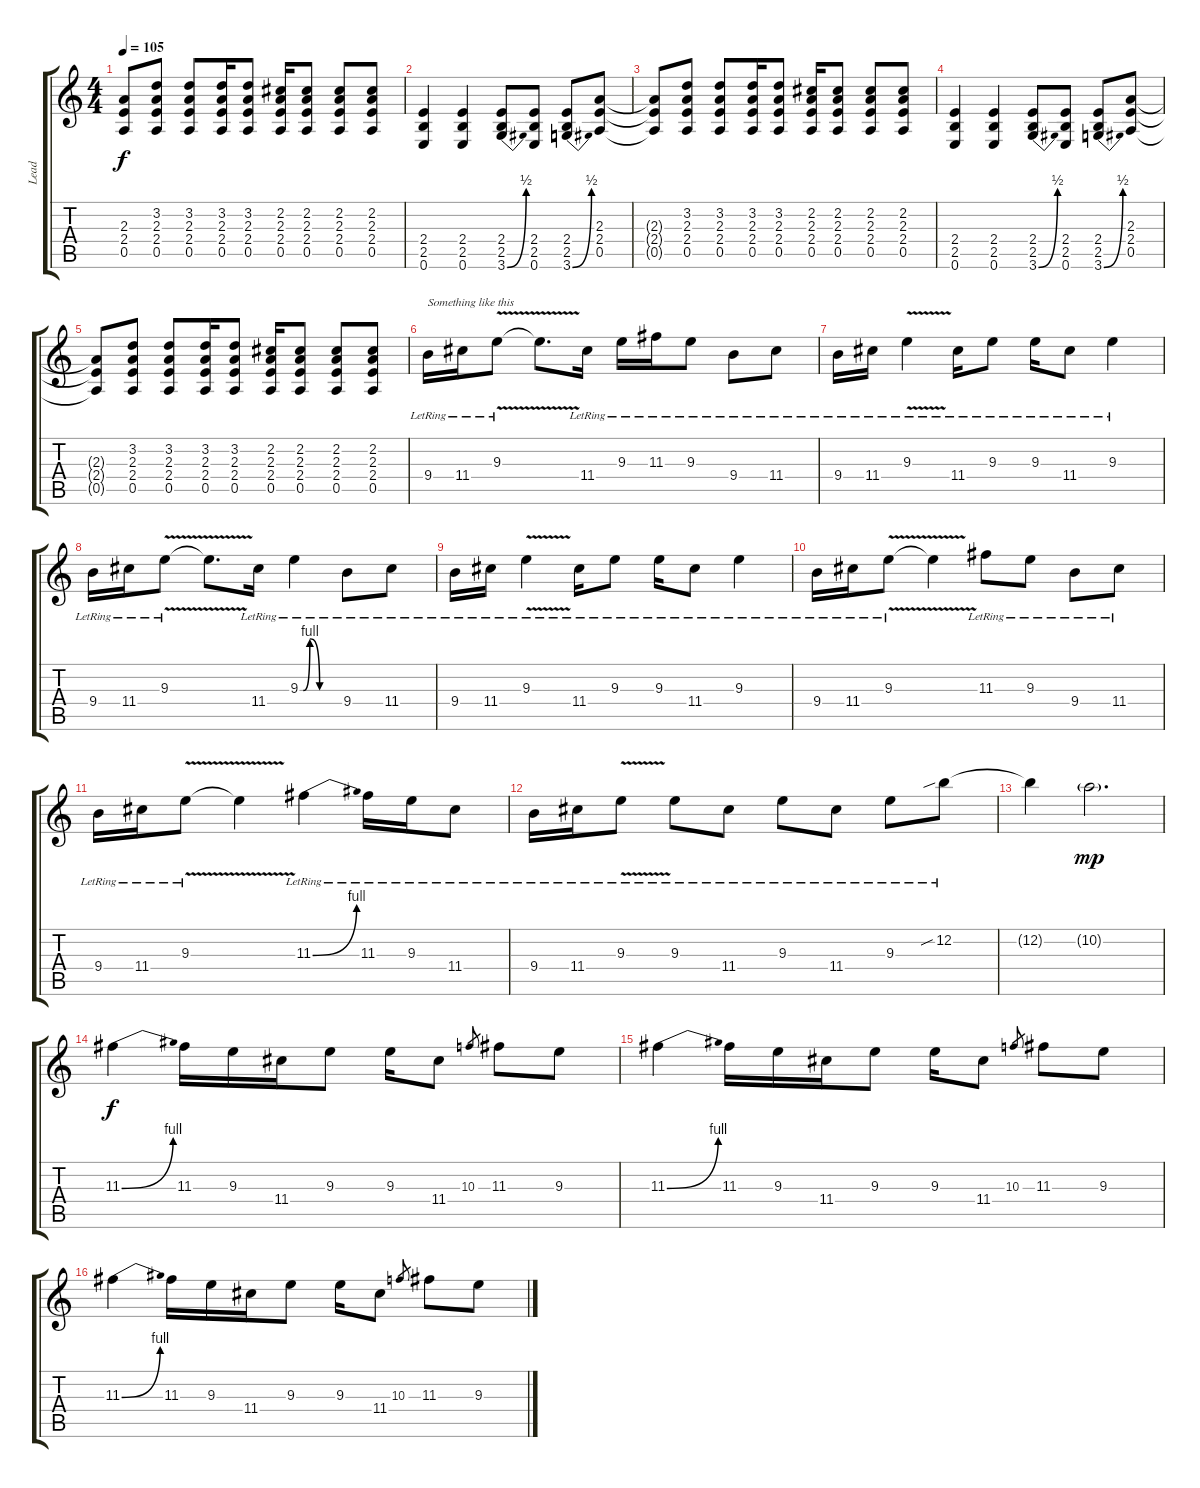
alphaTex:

\track ("Lead" "Lead") {instrument overdrivenguitar}
\staff {score tabs}
\tuning (E4 B3 G3 D3 A2 E2) {hide}
\ts (4 4)
\tempo 105
\clef g2
\ks c
(2.3{t} 2.4{t} 0.5{t}).8{dy f} (3.2 2.3 2.4 0.5).8 (3.2 2.3 2.4 0.5).8 (3.2 2.3 2.4 0.5).16 (3.2 2.3 2.4 0.5).8 (2.2 2.3 2.4 0.5).16 (2.2 2.3 2.4 0.5).8 (2.2 2.3 2.4 0.5).8 (2.2 2.3 2.4 0.5).8 |
(2.4 2.5 0.6).4 (2.4 2.5 0.6).4 (2.4 2.5 3.6{be (bend 0 0 60 2)}).8 (2.4 2.5 0.6).8 (2.4 2.5 3.6{be (bend 0 0 60 2)}).8 (2.3 2.4 0.5).8 |
(2.3{t} 2.4{t} 0.5{t}).8 (3.2 2.3 2.4 0.5).8 (3.2 2.3 2.4 0.5).8 (3.2 2.3 2.4 0.5).16 (3.2 2.3 2.4 0.5).8 (2.2 2.3 2.4 0.5).16 (2.2 2.3 2.4 0.5).8 (2.2 2.3 2.4 0.5).8 (2.2 2.3 2.4 0.5).8 |
(2.4 2.5 0.6).4 (2.4 2.5 0.6).4 (2.4 2.5 3.6{be (bend 0 0 60 2)}).8 (2.4 2.5 0.6).8 (2.4 2.5 3.6{be (bend 0 0 60 2)}).8 (2.3 2.4 0.5).8 |
(2.3{t} 2.4{t} 0.5{t}).8 (3.2 2.3 2.4 0.5).8 (3.2 2.3 2.4 0.5).8 (3.2 2.3 2.4 0.5).16 (3.2 2.3 2.4 0.5).8 (2.2 2.3 2.4 0.5).16 (2.2 2.3 2.4 0.5).8 (2.2 2.3 2.4 0.5).8 (2.2 2.3 2.4 0.5).8 |
9.4{lr}.16{txt "Something like this"} 11.4{lr}.16 9.3{v lr}.8 9.3{t}.8{d} 11.4{lr}.16 9.3{lr}.16 11.3{lr}.16 9.3{lr}.8 9.4{lr}.8 11.4{lr}.8 |
9.4{lr}.16 11.4{lr}.16 9.3{v lr}.4 11.4{lr}.16 9.3{lr}.8 9.3{lr}.16 11.4{lr}.8 9.3{lr}.4 |
9.4{lr}.16 11.4{lr}.16 9.3{v lr}.8 9.3{t}.8{d} 11.4{lr}.16 9.3{be (custom 0 0 5 0 15 4 30 0 60 0) lr}.4 9.4{lr}.8 11.4{lr}.8 |
9.4{lr}.16 11.4{lr}.16 9.3{v lr}.4 11.4{lr}.16 9.3{lr}.8 9.3{lr}.16 11.4{lr}.8 9.3{lr}.4 |
9.4{lr}.16 11.4{lr}.16 9.3{v lr}.8 9.3{t}.4 11.3{lr}.8 9.3{lr}.8 9.4{lr}.8 11.4{lr}.8 |
9.4{lr}.16 11.4{lr}.16 9.3{v lr}.8 9.3{t}.4 11.3{be (bend 0 0 60 4) lr}.4 11.3{lr}.16 9.3{lr}.16 11.4{lr}.8 |
9.4{lr}.16 11.4{lr}.16 9.3{v lr}.8 9.3{lr}.8 11.4{lr}.8 9.3{lr}.8 11.4{lr}.8 9.3{lr}.8 12.2{sib lr}.8 |
12.2{t}.4 10.2{g}.2{d dy mp} |
11.3{be (bend 0 0 60 4)}.4{dy f} 11.3.16 9.3.16 11.4.16 9.3.8 9.3.16 11.4.8 10.3.8{gr} 11.3.8 9.3.8 |
11.3{be (bend 0 0 60 4)}.4 11.3.16 9.3.16 11.4.16 9.3.8 9.3.16 11.4.8 10.3.8{gr} 11.3.8 9.3.8 |
11.3{be (bend 0 0 60 4)}.4 11.3.16 9.3.16 11.4.16 9.3.8 9.3.16 11.4.8 10.3.8{gr} 11.3.8 9.3.8
